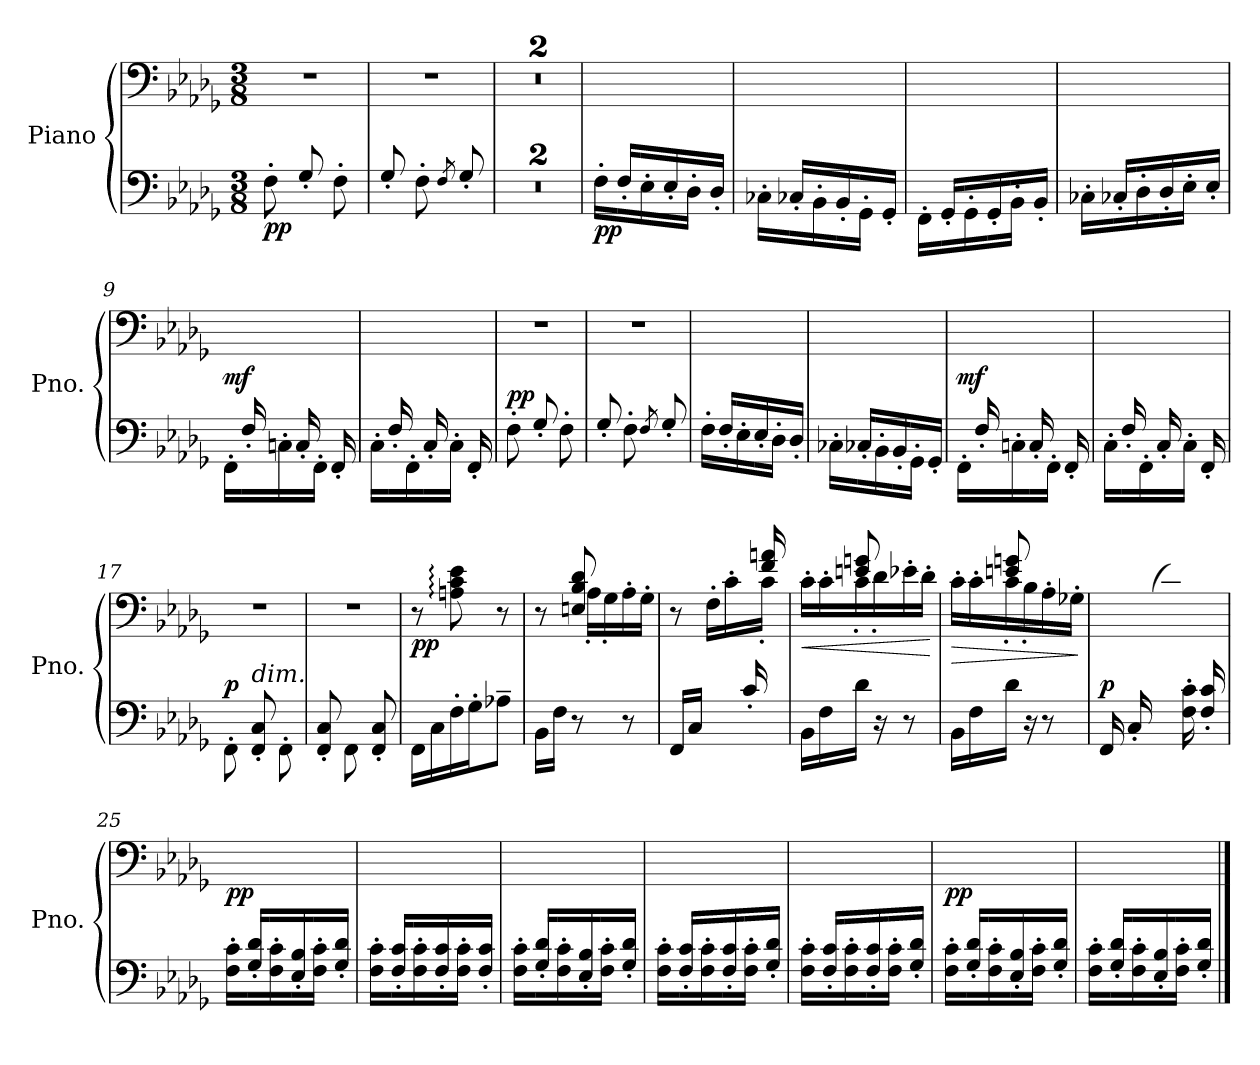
**kern	**kern	**dynam
*part1	*part1	*part1
*staff2	*staff1	*staff1/2
*I"Piano	*	*
*I'Pno.	*	*
*clefF4	*clefF4	*
*k[b-e-a-d-g-]	*k[b-e-a-d-g-]	*
*M3/8	*M3/8	*
*MM110	*MM110	*
=1	=1	=1
*^	*	*
!	!	!	!LO:DY:b=2
8ryy	8F'\	4.r	pp
8G-'/	8ryy	.	.
8ryy	8F'\	.	.
=2	=2	=2	=2
8G-'/	8ryy	4.r	.
8ryy	8F'\	.	.
8qF/	.	.	.
8G-'/	8ryy	.	.
*v	*v	*	*
=3	=3	=3
4.r	4.r	.
=4	=4	=4
4.r	4.r	.
=5	=5	=5
*^	*	*
!	!	!	!LO:DY:b=2
16ryy	16F'\LL	16ryy	pp
16F'/LL	16ryy	16ryy	.
16ryy	16E-'\	16ryy	.
16E-'/	16ryy	16ryy	.
16ryy	16D-'\JJ	16ryy	.
16D-'/JJ	16ryy	16ryy	.
=6	=6	=6	=6
16ryy	16C-X'\LL	16ryy	.
16C-X'/LL	16ryy	16ryy	.
16ryy	16BB-'\	16ryy	.
16BB-'/	16ryy	16ryy	.
16ryy	16GG-'\JJ	16ryy	.
16GG-'/JJ	16ryy	16ryy	.
!!LO:LB:g=z
=7	=7	=7	=7
16ryy	16FF'\LL	16ryy	.
16GG-'/LL	16ryy	16ryy	.
16ryy	16GG-'\	16ryy	.
16GG-'/	16ryy	16ryy	.
16ryy	16BB-'\JJ	16ryy	.
16BB-'/JJ	16ryy	16ryy	.
=8	=8	=8	=8
16ryy	16C-X'\LL	16ryy	.
16C-X'/LL	16reeeyy	16ryy	.
16ryy	16D-'\	16ryy	.
16D-'/	16reeeyy	16ryy	.
16ryy	16E-'\JJ	16ryy	.
16E-'/JJ	16reeeyy	16ryy	.
=9	=9	=9	=9
!	!	!	!LO:DY:a=2
16ryy	16FF'\LL	16ryy	mf
16F'/	16ryy	16ryy	.
16ryy	16Cn'\	16ryy	.
16C'/	16ryy	16ryy	.
16ryy	16FF'\JJ	16ryy	.
16FF'/	16ryy	16ryy	.
=10	=10	=10	=10
16ryy	16C'\LL	16ryy	.
16F'/	16ryy	16ryy	.
16ryy	16FF'\	16ryy	.
16C'/	16ryy	16ryy	.
16ryy	16C'\JJ	16ryy	.
16FF'/	16ryy	16ryy	.
=11	=11	=11	=11
!	!	!	!LO:DY:a=2
8ryy	8F'\	4.r	pp
8G-'/	8ryy	.	.
8ryy	8F'\	.	.
=12	=12	=12	=12
8G-'/	8ryy	4.r	.
8ryy	8F'\	.	.
8qF/	.	.	.
8G-'/	8ryy	.	.
!!LO:LB:g=z
=13	=13	=13	=13
16ryy	16F'\LL	16ryy	.
16F'/LL	16ryy	16ryy	.
16ryy	16E-'\	16ryy	.
16E-'/	16ryy	16ryy	.
16ryy	16D-'\JJ	16ryy	.
16D-'/JJ	16ryy	16ryy	.
=14	=14	=14	=14
16ryy	16C-X'\LL	16ryy	.
16C-X'/LL	16ryy	16ryy	.
16ryy	16BB-'\	16ryy	.
16BB-'/	16ryy	16ryy	.
16ryy	16GG-'\JJ	16ryy	.
16GG-'/JJ	16ryy	16ryy	.
=15	=15	=15	=15
!	!	!	!LO:DY:a=2
16ryy	16FF'\LL	16ryy	mf
16F'/	16ryy	16ryy	.
16ryy	16Cn'\	16ryy	.
16C'/	16ryy	16ryy	.
16ryy	16FF'\JJ	16ryy	.
16FF'/	16ryy	16ryy	.
=16	=16	=16	=16
16ryy	16C'\LL	16ryy	.
16F'/	16ryy	16ryy	.
16ryy	16FF'\	16ryy	.
16C'/	16ryy	16ryy	.
16ryy	16C'\JJ	16ryy	.
16FF'/	16ryy	16ryy	.
=17	=17	=17	=17
!	!	!	!LO:DY:a=2
8ryy	8FF'\	4.r	p
!LO:TX:a:i:t=dim.	!	!	!
8FF/' 8C/'	8ryy	.	.
8ryy	8FF'\	.	.
=18	=18	=18	=18
8FF/' 8C/'	8ryy	4.r	.
8ryy	8FF\	.	.
8FF/' 8C/'	8ryy	.	.
!!LO:LB:g=z
=19	=19	=19	=19
!	!	!	!LO:DY:b
*v	*v	*	*
16FF\LL	8r	pp
16C\	.	.
16F'\	8An\: 8c\: 8e-\:	.
16G-'\J	.	.
8A-X~\J	8r	.
=20	=20	=20
*	*^	*
16BB-\LL	8r	8ryy	.
16F\JJ	.	.	.
8r	8En/ 8B-/ 8d-/	16A-'\LL	.
.	.	16G-'\	.
8r	16ryy	16A-'\	.
.	16ryy	16G-'\JJ	.
=21	=21	=21	=21
*^	*	*	*
4ryy	16FF/LL	8r	8ryy	.
.	16C/JJ	.	.	.
.	8ryy	16ryy	16F'\LL	.
.	.	16ryy	16c'\	.
16c'/	8ryy	16ryy	16ryy	.
16ryy	.	16f/ 16an/	16c'\JJ	.
*v	*v	*	*	*
=22	=22	=22	=22
!	!	!	!LO:HP:b
16BB-\LL	16ryy	16c'\LL	<
16F\	16ryy	16c'\	.
16d-\JJ	8en/ 8gn/	16c'\	.
16r	.	16d-'\	.
8r	16ryy	16e-X'\	.
.	16ryy	16d-'\JJ	.
*	*v	*v	*
.	.	[
=23	=23	=23
!	!	!LO:HP:b
*	*^	*
16BB-\LL	16ryy	16c'\LL	>
16F\	16ryy	16c'\	.
16d-\JJ	8en/ 8gn/	16c'\	.
16r	.	16B-'\	.
8r	16ryy	16A-'\	.
.	16ryy	16G-X'\JJ	.
*	*v	*v	*
.	.	]
=24	=24	=24
*	*^	*
!	!	!	!LO:DY:a=2
16FF/LL	16ryy	8ryy	p
16C'/	16ryy	.	.
8ryy	16ryy	(>16F\	.
.	16ryy	16c'\JJ)	.
16F\' 16c\'	8ryy	8ryy	.
16F/' 16c/'	.	.	.
*	*v	*v	*
!!LO:LB:g=z
=25	=25	=25
*^	*	*
!	!	!	!LO:DY:b
16ryy	16F\' 16c\'LL	16ryy	pp
16G-/' 16d-/'LL	16ryy	16ryy	.
16ryy	16F\' 16c\'	16ryy	.
16E-/' 16B-/'	16ryy	16ryy	.
16ryy	16F\' 16c\'JJ	16ryy	.
16G-/' 16d-/'JJ	16ryy	16ryy	.
=26	=26	=26	=26
16ryy	16F\' 16c\'LL	16ryy	.
16F/' 16c/'LL	16ryy	16ryy	.
16ryy	16F\' 16c\'	16ryy	.
16F/' 16c/'	16ryy	16ryy	.
16ryy	16F\' 16c\'JJ	16ryy	.
16F/' 16c/'JJ	16ryy	16ryy	.
=27	=27	=27	=27
16ryy	16F\' 16c\'LL	16ryy	.
16G-/' 16d-/'LL	16ryy	16ryy	.
16ryy	16F\' 16c\'	16ryy	.
16E-/' 16B-/'	16ryy	16ryy	.
16ryy	16F\' 16c\'JJ	16ryy	.
16G-/' 16d-/'JJ	16ryy	16ryy	.
=28	=28	=28	=28
16ryy	16F\' 16c\'LL	16ryy	.
16F/' 16c/'LL	16ryy	16ryy	.
16ryy	16F\' 16c\'	16ryy	.
16F/' 16c/'	16ryy	16ryy	.
16ryy	16F\' 16c\'JJ	16ryy	.
16G-/' 16d-/'JJ	16ryy	16ryy	.
=29	=29	=29	=29
16ryy	16F\' 16c\'LL	16ryy	.
16F/' 16c/'LL	16ryy	16ryy	.
16ryy	16F\' 16c\'	16ryy	.
16F/' 16c/'	16ryy	16ryy	.
16ryy	16F\' 16c\'JJ	16ryy	.
16G-/' 16d-/'JJ	16ryy	16ryy	.
!!LO:LB:g=z
=30	=30	=30	=30
!	!	!	!LO:DY:b
16ryy	16F\' 16c\'LL	16ryy	pp
16G-/' 16d-/'LL	16ryy	16ryy	.
16ryy	16F\' 16c\'	16ryy	.
16E-/' 16B-/'	16ryy	16ryy	.
16ryy	16F\' 16c\'JJ	16ryy	.
16G-/' 16d-/'JJ	16ryy	16ryy	.
=31	=31	=31	=31
16ryy	16F\' 16c\'LL	16ryy	.
16G-/' 16d-/'LL	16ryy	16ryy	.
16ryy	16F\' 16c\'	16ryy	.
16E-/' 16B-/'	16ryy	16ryy	.
16ryy	16F\' 16c\'JJ	16ryy	.
16G-/' 16d-/'JJ	16ryy	16ryy	.
*v	*v	*	*
==	==	==
*-	*-	*-
